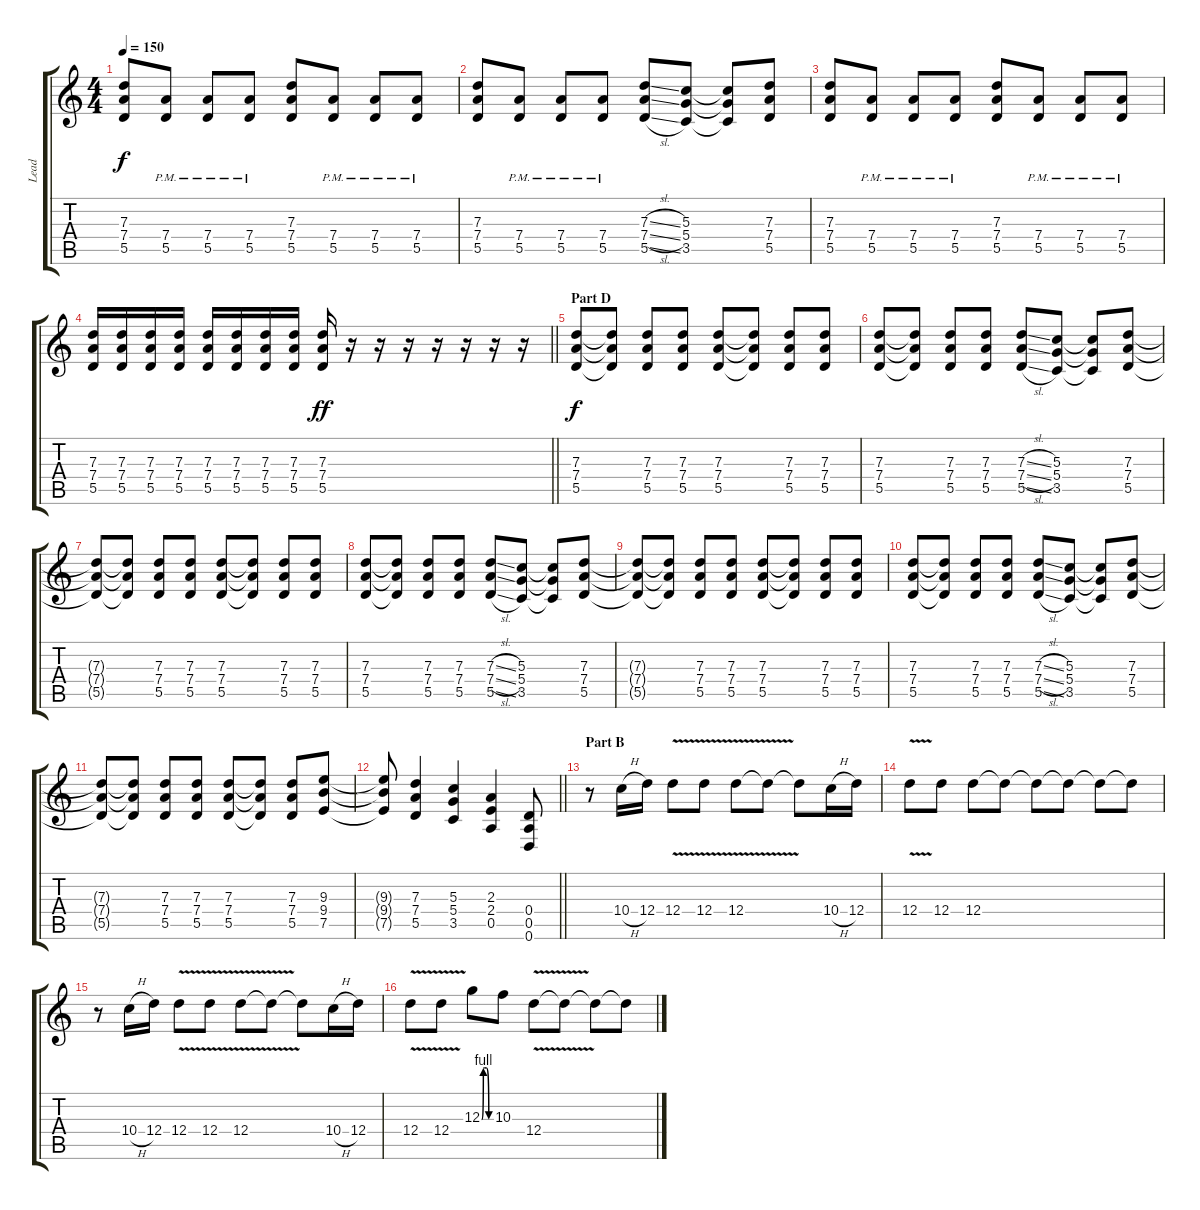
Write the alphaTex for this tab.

\track ("Lead" "Lead") {instrument overdrivenguitar}
\staff {score tabs}
\tuning (E4 B3 G3 D3 A2 D2) {hide}
\ts (4 4)
\tempo 150
\clef g2
\ks c
(7.3 7.4 5.5).8{dy f} (7.4{pm} 5.5{pm}).8 (7.4{pm} 5.5{pm}).8 (7.4{pm} 5.5{pm}).8 (7.3 7.4 5.5).8 (7.4{pm} 5.5{pm}).8 (7.4{pm} 5.5{pm}).8 (7.4{pm} 5.5{pm}).8 |
(7.3 7.4 5.5).8 (7.4{pm} 5.5{pm}).8 (7.4{pm} 5.5{pm}).8 (7.4{pm} 5.5{pm}).8 (7.3{sl} 7.4{sl} 5.5{sl}).8 (5.3 5.4 3.5).8 (5.3{t} 5.4{t} 3.5{t}).8 (7.3 7.4 5.5).8 |
(7.3 7.4 5.5).8 (7.4{pm} 5.5{pm}).8 (7.4{pm} 5.5{pm}).8 (7.4{pm} 5.5{pm}).8 (7.3 7.4 5.5).8 (7.4{pm} 5.5{pm}).8 (7.4{pm} 5.5{pm}).8 (7.4{pm} 5.5{pm}).8 |
\barLineRight lightlight
(7.3 7.4 5.5).16 (7.3 7.4 5.5).16 (7.3 7.4 5.5).16 (7.3 7.4 5.5).16 (7.3 7.4 5.5).16 (7.3 7.4 5.5).16 (7.3 7.4 5.5).16 (7.3 7.4 5.5).16 (7.3 7.4 5.5).16{dy ff} r.16 r.16 r.16 r.16 r.16 r.16 r.16 |
\section ("" "Part D")
(7.3 7.4 5.5).8{dy f} (7.3{t} 7.4{t} 5.5{t}).8 (7.3 7.4 5.5).8 (7.3 7.4 5.5).8 (7.3 7.4 5.5).8 (7.3{t} 7.4{t} 5.5{t}).8 (7.3 7.4 5.5).8 (7.3 7.4 5.5).8 |
(7.3 7.4 5.5).8 (7.3{t} 7.4{t} 5.5{t}).8 (7.3 7.4 5.5).8 (7.3 7.4 5.5).8 (7.3{sl} 7.4{sl} 5.5{sl}).8 (5.3 5.4 3.5).8 (5.3{t} 5.4{t} 3.5{t}).8 (7.3 7.4 5.5).8 |
(7.3{t} 7.4{t} 5.5{t}).8 (7.3{t} 7.4{t} 5.5{t}).8 (7.3 7.4 5.5).8 (7.3 7.4 5.5).8 (7.3 7.4 5.5).8 (7.3{t} 7.4{t} 5.5{t}).8 (7.3 7.4 5.5).8 (7.3 7.4 5.5).8 |
(7.3 7.4 5.5).8 (7.3{t} 7.4{t} 5.5{t}).8 (7.3 7.4 5.5).8 (7.3 7.4 5.5).8 (7.3{sl} 7.4{sl} 5.5{sl}).8 (5.3 5.4 3.5).8 (5.3{t} 5.4{t} 3.5{t}).8 (7.3 7.4 5.5).8 |
(7.3{t} 7.4{t} 5.5{t}).8 (7.3{t} 7.4{t} 5.5{t}).8 (7.3 7.4 5.5).8 (7.3 7.4 5.5).8 (7.3 7.4 5.5).8 (7.3{t} 7.4{t} 5.5{t}).8 (7.3 7.4 5.5).8 (7.3 7.4 5.5).8 |
(7.3 7.4 5.5).8 (7.3{t} 7.4{t} 5.5{t}).8 (7.3 7.4 5.5).8 (7.3 7.4 5.5).8 (7.3{sl} 7.4{sl} 5.5{sl}).8 (5.3 5.4 3.5).8 (5.3{t} 5.4{t} 3.5{t}).8 (7.3 7.4 5.5).8 |
(7.3{t} 7.4{t} 5.5{t}).8 (7.3{t} 7.4{t} 5.5{t}).8 (7.3 7.4 5.5).8 (7.3 7.4 5.5).8 (7.3 7.4 5.5).8 (7.3{t} 7.4{t} 5.5{t}).8 (7.3 7.4 5.5).8 (9.3 9.4 7.5).8 |
\barLineRight lightlight
(9.3{t} 9.4{t} 7.5{t}).8 (7.3 7.4 5.5).4 (5.3 5.4 3.5).4 (2.3 2.4 0.5).4 (0.4 0.5 0.6).8 |
\section ("" "Part B")
r.8 10.4{h}.16 12.4.16 12.4{v}.8 12.4{v}.8 12.4{v}.8 12.4{t}.8 12.4{t}.8 10.4{h}.16 12.4.16 |
12.4{v}.8 12.4.8 12.4.8 12.4{t}.8 12.4{t}.8 12.4{t}.8 12.4{t}.8 12.4{t}.8 |
r.8 10.4{h}.16 12.4.16 12.4{v}.8 12.4{v}.8 12.4{v}.8 12.4{t}.8 12.4{t}.8 10.4{h}.16 12.4.16 |
12.4{v}.8 12.4{v}.8 12.3{be (custom 0 0 10 4 19 4 30 4 45 0 60 0)}.8 10.3.8 12.4{v}.8 12.4{t}.8 12.4{t}.8 12.4{t}.8
